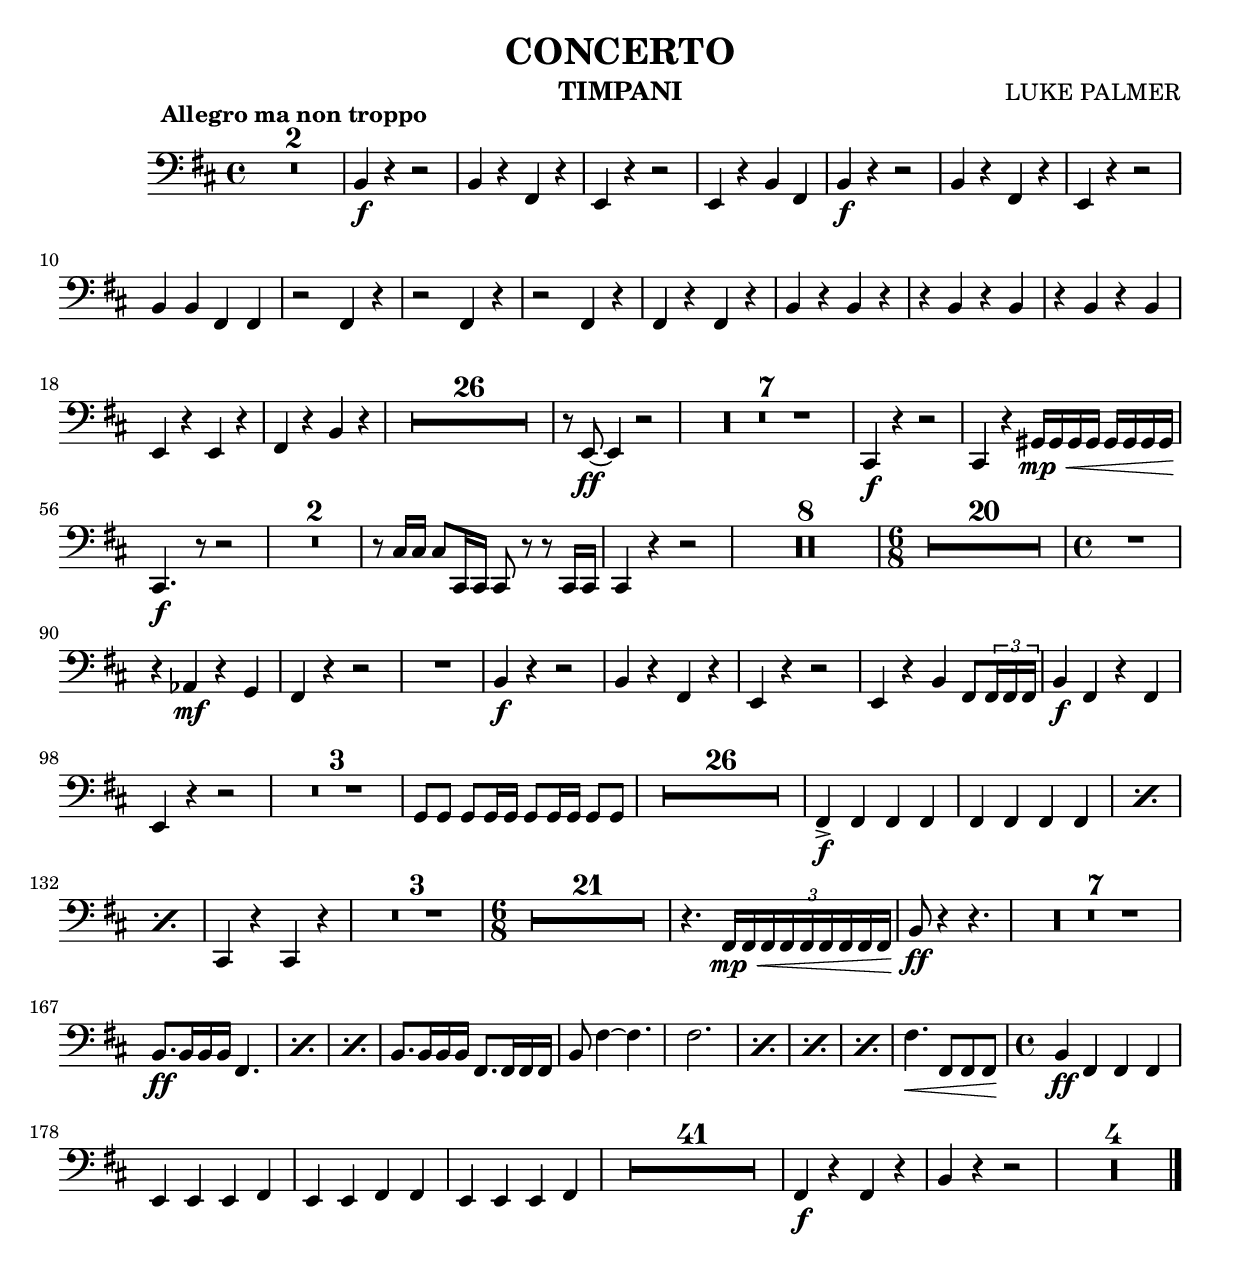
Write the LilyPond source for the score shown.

% 1
allegroMaNonTroppo = \markup {
    \bold "Allegro ma non troppo"
}

% 60
menoMosso = \markup {
    meno mosso
}

% 69, 137
andante = \markup {
    \bold "Andante"
}

% 89, 221
tempoI = \markup {
    \bold "Tempo I"
}

% 177
moderatoMaestoso = \markup {
    \bold "Moderato maestoso"
}

% 190
moderato = \markup {
    \bold "moderato"
}

simile = \markup {
	\italic "simile"
}

oneCello = \markup {
	\italic "cello solo"
}

twoCellos = \markup {
	\italic "2 cellos"
}

solo = \markup {
	\italic "solo"
}

tutti = \markup {
	\italic "tutti"
}

pizz = \markup {
	\italic "pizz."
}

arco = \markup {
	\italic "arco"
}

tuttiPizz = \markup {
	\italic "tutti pizz."
}

moltoRit = \markup {
    \italic "molto rit."
}

aTempo = \markup {
    \italic "a tempo"
}

divisi = \markup {
	\italic "div."
}


mvmtOneTimpani = \relative c {
	\time 4/4
	\clef bass
	\key b \minor

	R1*2^\allegroMaNonTroppo
	b4\f r4 r2
	b4 r fis r

	% 5
	e r r2
	e4 r b' fis
	b\f r r2
	b4 r fis r
	e r r2

	% 10
	b'4 b fis fis
	r2 fis4 r
	r2 fis4 r
	r2 fis4 r
	fis r fis r

	% 15
	b r b r
	r b r b
	r b r b
	e, r e r
	fis r b r

	% 20
	R1*26

	% 46
	r8 e,8\ff ~ e4 r2
	R1*7

	% 54
	cis4\f r r2
	cis4 r gis'16\mp \< gis gis gis gis gis gis gis \!
	cis,4.\f r8 r2
	R1*2
	r8 cis'16 cis cis8 cis,16 cis cis8 r8 r cis16 cis

	% 60
	cis4 r r2
	R1*8

	\time 6/8
	R1*6/8*20
	\time 4/4
	R1

	% 90
	r4 aes'\mf r g
	fis r r2
	R1
	b4\f r r2
	b4 r fis r

	% 95
	e r r2
	e4 r b' fis8 \times 2/3 {fis16 fis fis}
	b4\f fis r fis
	e r r2
	R1*3
	g8 g g g16 g g8 g16 g g8 g
	R1*26
	fis4->\f fis fis fis

	% 130
	\repeat "percent" 3 {fis4 fis fis fis}
	cis r cis r
	R1*3

	\time 6/8
	R1*6/8*21
	r4. \times 2/3 {fis16\mp \< fis fis fis fis fis fis fis fis\!}
	b8\ff r4 r4.
	R1*6/8*7
	\repeat "percent" 3 { b8.\ff b16 b b fis4.}

	% 170
	b8. b16 b b fis8. fis16 fis fis
	b8 fis'4 ~ fis4.
	\repeat "percent" 4 {fis2.}
	fis4. \< fis,8 fis fis \!
	\time 4/4
	b4\ff fis fis fis
	e e e fis
	e e fis fis

	% 180
	e e e fis
	R1*41
	fis4\f r fis r
	b r r2
	R1*4
	\bar "|."
}


\book {
	\header {
		composer = "LUKE PALMER"
		title = "CONCERTO"
		instrument = "TIMPANI"
	}

	\score {
		<<
			\context Staff = mvmtOneTimpani <<
				\set Staff.midiInstrument = "timpani"
				\set Score.skipBars = ##t
                		#(set-accidental-style 'modern-voice)
				\mvmtOneTimpani
			>>
		>>
	}
}
